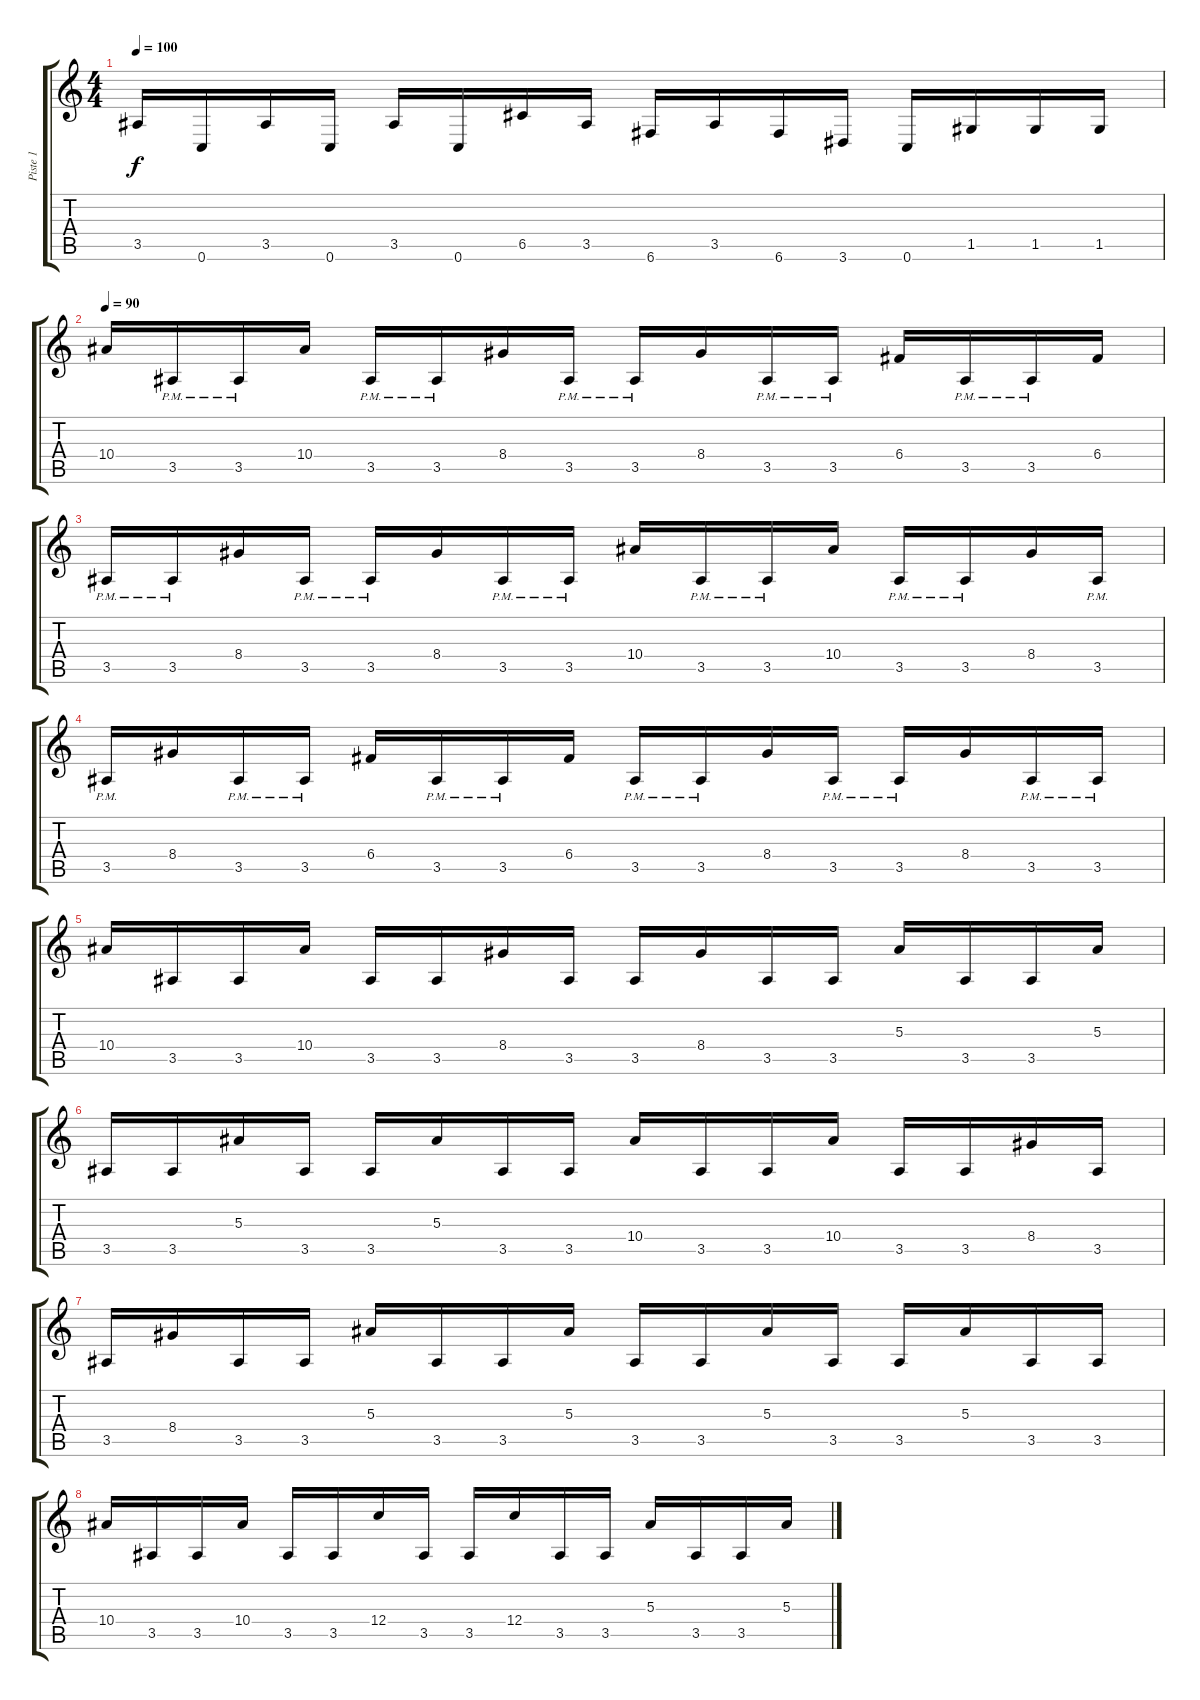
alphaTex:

\track ("Piste 1" "Piste 1") {instrument distortionguitar}
\staff {score tabs}
\tuning (D4 A3 F3 C3 G2 C2) {hide}
\ts (4 4)
\tempo 100
\clef g2
\ks c
3.5.16{dy f} 0.6.16 3.5.16 0.6.16 3.5.16 0.6.16 6.5.16 3.5.16 6.6.16 3.5.16 6.6.16 3.6.16 0.6.16 1.5.16 1.5.16 1.5.16 |
\tempo 90
10.4.16 3.5{pm}.16 3.5{pm}.16 10.4.16 3.5{pm}.16 3.5{pm}.16 8.4.16 3.5{pm}.16 3.5{pm}.16 8.4.16 3.5{pm}.16 3.5{pm}.16 6.4.16 3.5{pm}.16 3.5{pm}.16 6.4.16 |
3.5{pm}.16 3.5{pm}.16 8.4.16 3.5{pm}.16 3.5{pm}.16 8.4.16 3.5{pm}.16 3.5{pm}.16 10.4.16 3.5{pm}.16 3.5{pm}.16 10.4.16 3.5{pm}.16 3.5{pm}.16 8.4.16 3.5{pm}.16 |
3.5{pm}.16 8.4.16 3.5{pm}.16 3.5{pm}.16 6.4.16 3.5{pm}.16 3.5{pm}.16 6.4.16 3.5{pm}.16 3.5{pm}.16 8.4.16 3.5{pm}.16 3.5{pm}.16 8.4.16 3.5{pm}.16 3.5{pm}.16 |
10.4.16 3.5.16 3.5.16 10.4.16 3.5.16 3.5.16 8.4.16 3.5.16 3.5.16 8.4.16 3.5.16 3.5.16 5.3.16 3.5.16 3.5.16 5.3.16 |
3.5.16 3.5.16 5.3.16 3.5.16 3.5.16 5.3.16 3.5.16 3.5.16 10.4.16 3.5.16 3.5.16 10.4.16 3.5.16 3.5.16 8.4.16 3.5.16 |
3.5.16 8.4.16 3.5.16 3.5.16 5.3.16 3.5.16 3.5.16 5.3.16 3.5.16 3.5.16 5.3.16 3.5.16 3.5.16 5.3.16 3.5.16 3.5.16 |
10.4.16 3.5.16 3.5.16 10.4.16 3.5.16 3.5.16 12.4.16 3.5.16 3.5.16 12.4.16 3.5.16 3.5.16 5.3.16 3.5.16 3.5.16 5.3.16
